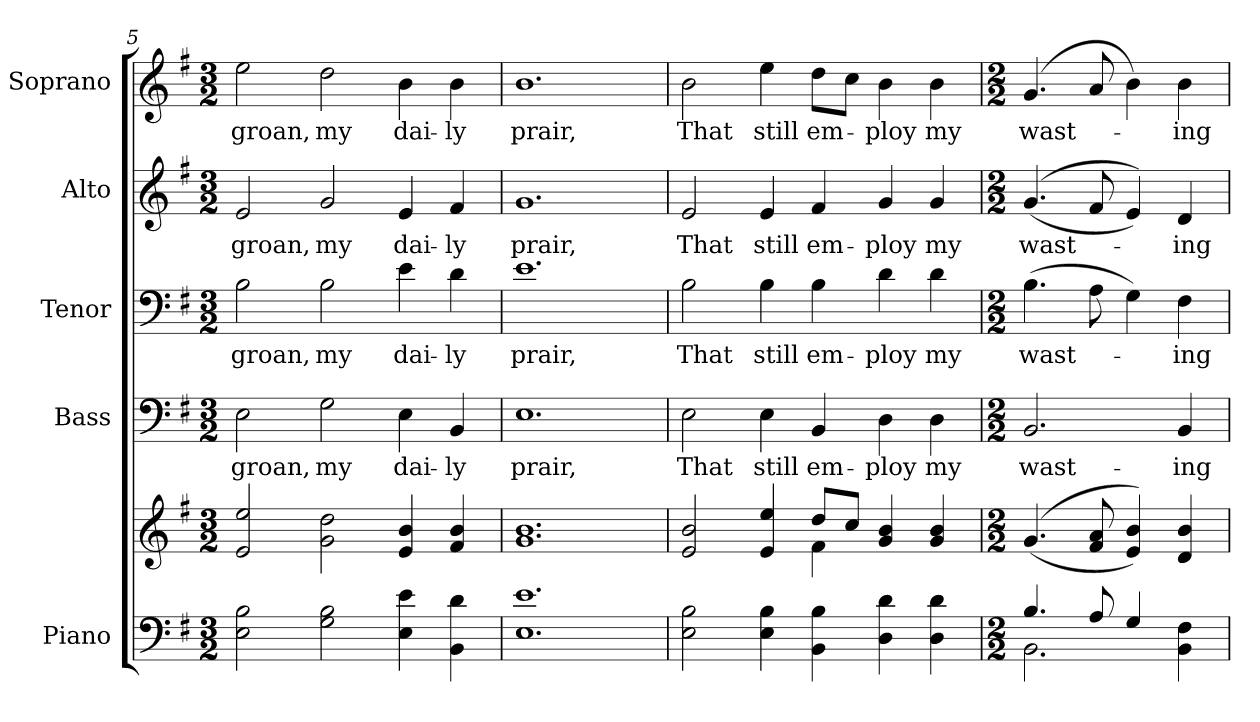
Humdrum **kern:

**kern	**kern	**kern	**text	**kern	**text	**kern	**text	**kern	**text
*part5	*part5	*part4	*part4	*part3	*part3	*part2	*part2	*part1	*part1
*staff6	*staff5	*staff4	*staff4	*staff3	*staff3	*staff2	*staff2	*staff1	*staff1
*I"Piano	*	*I"Bass	*	*I"Tenor	*	*I"Alto	*	*I"Soprano	*
*I'Pno.	*	*I'B.	*	*I'T.	*	*I'A.	*	*I'S.	*
!!LO:PB:g=z
*clefF4	*clefG2	*clefF4	*	*clefF4	*	*clefG2	*	*clefG2	*
*k[f#]	*k[f#]	*k[f#]	*	*k[f#]	*	*k[f#]	*	*k[f#]	*
*G:	*G:	*G:	*	*G:	*	*G:	*	*G:	*
*M3/2	*M3/2	*M3/2	*	*M3/2	*	*M3/2	*	*M3/2	*
=5	=5	=5	=5	=5	=5	=5	=5	=5	=5
!	!	!	!LO:LY:b:color=#000000	!	!	!	!	!	!
!	!	!	!	!	!LO:LY:b:color=#000000	!	!	!	!
!	!	!	!	!	!	!	!LO:LY:b:color=#000000	!	!
!	!	!	!	!	!	!	!	!	!LO:LY:b:color=#000000
2Ei\ 2Bi	2ei/ 2eei	2Ei\	groan,	2Bi\	groan,	2ei/	groan,	2eei\	groan,
!	!	!	!LO:LY:b:color=#000000	!	!	!	!	!	!
!	!	!	!	!	!LO:LY:b:color=#000000	!	!	!	!
!	!	!	!	!	!	!	!LO:LY:b:color=#000000	!	!
!	!	!	!	!	!	!	!	!	!LO:LY:b:color=#000000
2Gi\ 2Bi	2gi\ 2ddi	2Gi\	my	2Bi\	my	2gi/	my	2ddi\	my
!	!	!	!LO:LY:b:color=#000000	!	!	!	!	!	!
!	!	!	!	!	!LO:LY:b:color=#000000	!	!	!	!
!	!	!	!	!	!	!	!LO:LY:b:color=#000000	!	!
!	!	!	!	!	!	!	!	!	!LO:LY:b:color=#000000
4Ei\ 4ei	4ei/ 4bi	4Ei\	dai-	4ei\	dai-	4ei/	dai-	4bi\	dai-
!	!	!	!LO:LY:b:color=#000000	!	!	!	!	!	!
!	!	!	!	!	!LO:LY:b:color=#000000	!	!	!	!
!	!	!	!	!	!	!	!LO:LY:b:color=#000000	!	!
!	!	!	!	!	!	!	!	!	!LO:LY:b:color=#000000
4BBi\ 4di	4f#i/ 4bi	4BBi/	-ly	4di\	-ly	4f#i/	-ly	4bi\	-ly
=6	=6	=6	=6	=6	=6	=6	=6	=6	=6
!	!	!	!LO:LY:b:color=#000000	!	!	!	!	!	!
!	!	!	!	!	!LO:LY:b:color=#000000	!	!	!	!
!	!	!	!	!	!	!	!LO:LY:b:color=#000000	!	!
!	!	!	!	!	!	!	!	!	!LO:LY:b:color=#000000
1.Ei 1.ei	1.gi 1.bi	1.Ei	prair,	1.ei	prair,	1.gi	prair,	1.bi	prair,
=7	=7	=7	=7	=7	=7	=7	=7	=7	=7
*	*^	*	*	*	*	*	*	*	*
!	!	!	!	!LO:LY:b:color=#000000	!	!	!	!	!	!
!	!	!	!	!	!	!LO:LY:b:color=#000000	!	!	!	!
!	!	!	!	!	!	!	!	!LO:LY:b:color=#000000	!	!
!	!	!	!	!	!	!	!	!	!	!LO:LY:b:color=#000000
2Ei\ 2Bi	2ei/ 2bi	2ryy	2Ei\	That	2Bi\	That	2ei/	That	2bi\	That
!	!	!	!	!LO:LY:b:color=#000000	!	!	!	!	!	!
!	!	!	!	!	!	!LO:LY:b:color=#000000	!	!	!	!
!	!	!	!	!	!	!	!	!LO:LY:b:color=#000000	!	!
!	!	!	!	!	!	!	!	!	!	!LO:LY:b:color=#000000
4Ei\ 4Bi	4ei/ 4eei	4ryy	4Ei\	still	4Bi\	still	4ei/	still	4eei\	still
!	!	!	!	!LO:LY:b:color=#000000	!	!	!	!	!	!
!	!	!	!	!	!	!LO:LY:b:color=#000000	!	!	!	!
!	!	!	!	!	!	!	!	!LO:LY:b:color=#000000	!	!
!	!	!	!	!	!	!	!	!	!	!LO:LY:b:color=#000000
4BBi\ 4Bi	8ddi/L	4f#i\	4BBi/	em-	4Bi\	em-	4f#i/	em-	8ddi\L	em-
.	8cci/J	.	.	.	.	.	.	.	8cci\J	.
!	!	!	!	!LO:LY:b:color=#000000	!	!	!	!	!	!
!	!	!	!	!	!	!LO:LY:b:color=#000000	!	!	!	!
!	!	!	!	!	!	!	!	!LO:LY:b:color=#000000	!	!
!	!	!	!	!	!	!	!	!	!	!LO:LY:b:color=#000000
4Di\ 4di	4gi/ 4bi	2ryy	4Di\	-ploy	4di\	-ploy	4gi/	-ploy	4bi\	-ploy
!	!	!	!	!LO:LY:b:color=#000000	!	!	!	!	!	!
!	!	!	!	!	!	!LO:LY:b:color=#000000	!	!	!	!
!	!	!	!	!	!	!	!	!LO:LY:b:color=#000000	!	!
!	!	!	!	!	!	!	!	!	!	!LO:LY:b:color=#000000
4Di\ 4di	4gi/ 4bi	.	4Di\	my	4di\	my	4gi/	my	4bi\	my
*	*v	*v	*	*	*	*	*	*	*	*
=8	=8	=8	=8	=8	=8	=8	=8	=8	=8
*M2/2	*M2/2	*M2/2	*	*M2/2	*	*M2/2	*	*M2/2	*
*^	*	*	*	*	*	*	*	*	*
!	!	!	!	!LO:LY:b:color=#000000	!	!	!	!	!	!
!	!	!	!	!	!	!LO:LY:b:color=#000000	!	!	!	!
!	!	!	!	!	!	!	!	!LO:LY:b:color=#000000	!	!
!	!	!	!	!	!	!	!	!	!	!LO:LY:b:color=#000000
4.Bi/	2.BBi\	((4.gi/	2.BBi/	wast-	(4.Bi\	wast-	((4.gi/	wast-	(4.gi/	wast-
8Ai/	.	8f#i/ 8ai	.	.	8Ai\	.	8f#i/	.	8ai/	.
4Gi/	.	4ei/ 4bi))	.	.	4Gi\)	.	4ei/))	.	4bi\)	.
!	!	!	!	!LO:LY:b:color=#000000	!	!	!	!	!	!
!	!	!	!	!	!	!LO:LY:b:color=#000000	!	!	!	!
!	!	!	!	!	!	!	!	!LO:LY:b:color=#000000	!	!
!	!	!	!	!	!	!	!	!	!	!LO:LY:b:color=#000000
4BBi\ 4F#i	4ryy	4di/ 4bi	4BBi/	-ing	4F#i\	-ing	4di/	-ing	4bi\	-ing
*v	*v	*	*	*	*	*	*	*	*	*
=	=	=	=	=	=	=	=	=	=
*-	*-	*-	*-	*-	*-	*-	*-	*-	*-
